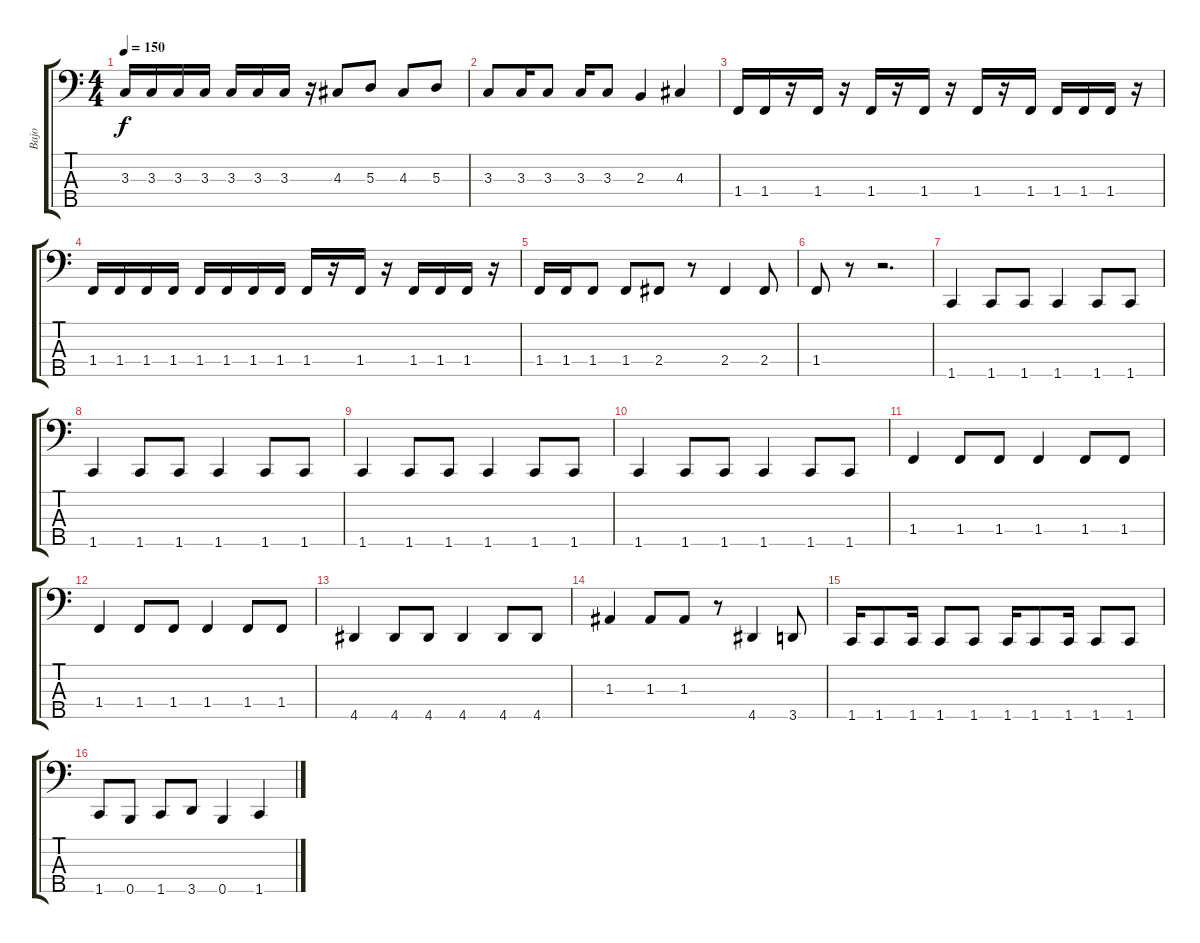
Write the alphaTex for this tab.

\track ("Bajo" "Bajo") {instrument electricbasspick}
\staff {score tabs}
\tuning (G2 D2 A1 E1 B0) {hide}
\ts (4 4)
\tempo 150
\clef f4
\ks c
3.3.16{dy f} 3.3.16 3.3.16 3.3.16 3.3.16 3.3.16 3.3.16 r.16 4.3.8 5.3.8 4.3.8 5.3.8 |
3.3.8 3.3.16 3.3.8 3.3.16 3.3.8 2.3.4 4.3.4 |
1.4.16 1.4.16 r.16 1.4.16 r.16 1.4.16 r.16 1.4.16 r.16 1.4.16 r.16 1.4.16 1.4.16 1.4.16 1.4.16 r.16 |
1.4.16 1.4.16 1.4.16 1.4.16 1.4.16 1.4.16 1.4.16 1.4.16 1.4.16 r.16 1.4.16 r.16 1.4.16 1.4.16 1.4.16 r.16 |
1.4.16 1.4.16 1.4.8 1.4.8 2.4.8 r.8 2.4.4 2.4.8 |
1.4.8 r.8 r.2{d} |
1.5.4 1.5.8 1.5.8 1.5.4 1.5.8 1.5.8 |
1.5.4 1.5.8 1.5.8 1.5.4 1.5.8 1.5.8 |
1.5.4 1.5.8 1.5.8 1.5.4 1.5.8 1.5.8 |
1.5.4 1.5.8 1.5.8 1.5.4 1.5.8 1.5.8 |
1.4.4 1.4.8 1.4.8 1.4.4 1.4.8 1.4.8 |
1.4.4 1.4.8 1.4.8 1.4.4 1.4.8 1.4.8 |
4.5.4 4.5.8 4.5.8 4.5.4 4.5.8 4.5.8 |
1.3.4 1.3.8 1.3.8 r.8 4.5.4 3.5.8 |
1.5.16 1.5.8 1.5.16 1.5.8 1.5.8 1.5.16 1.5.8 1.5.16 1.5.8 1.5.8 |
1.5.8 0.5.8 1.5.8 3.5.8 0.5.4 1.5.4
